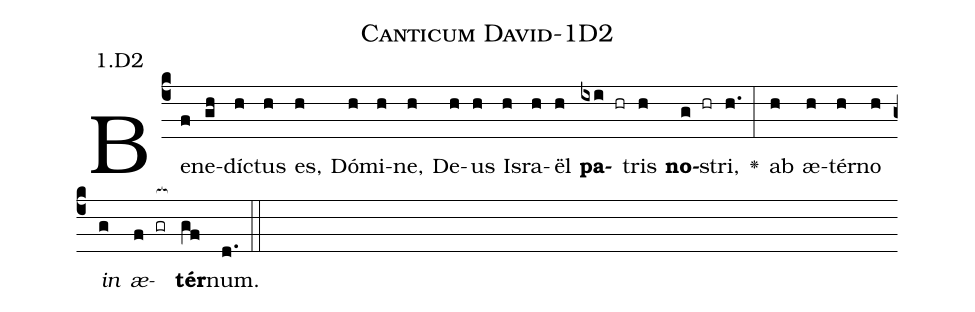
name: Canticum David-1D2;
annotation: 1.D2;
%%
(c4)Be(f)ne(gh)dí(h)ctus(h) es,(h) Dó(h)mi(h)ne,(h) De(h)us(h) Is(h)ra(h)ël(h) <b>pa</b>(ixi hr)tris(h) <b>no</b>(g hr)stri,(h.) <v>\greheightstar</v>(:) ab(h) æ(h)tér(h)no(h) <i>in</i>(g) <i>æ</i>(f gr[ocb:1{])<b>tér</b>(gf[ocb:0}])num.(d.) (::)


%E(h) u(h) o(g) u(f) a(gf) e.(d.) (::)
